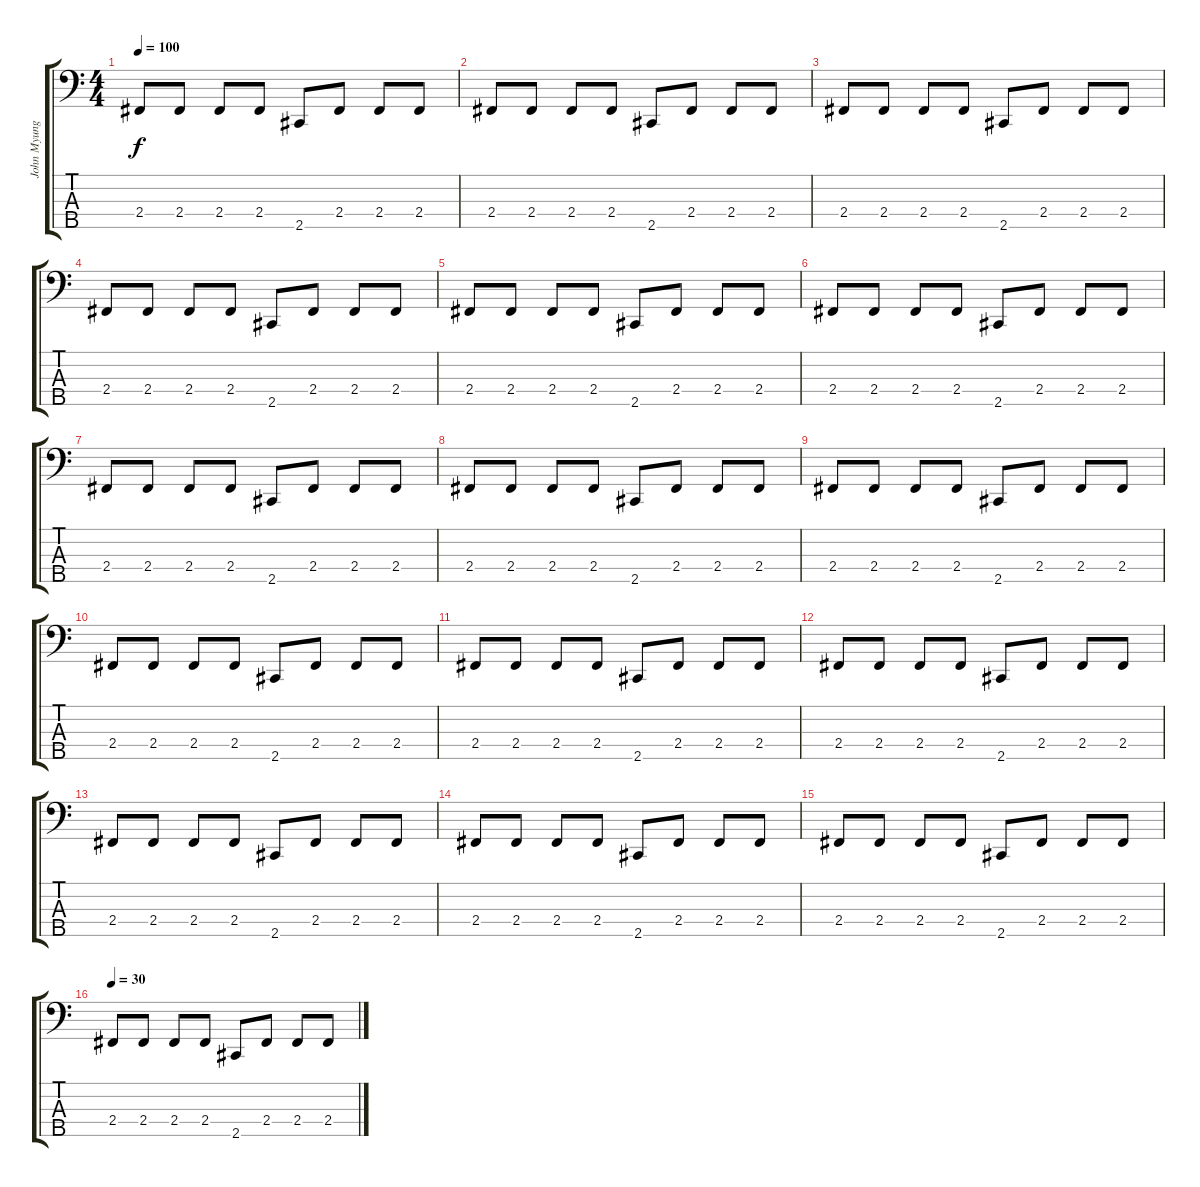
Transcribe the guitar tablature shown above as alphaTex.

\track ("John Myung" "John Myung") {instrument electricbassfinger}
\staff {score tabs}
\tuning (G2 D2 A1 E1 B0) {hide}
\ts (4 4)
\tempo 100
\clef f4
\ks c
2.4.8{dy f} 2.4.8 2.4.8 2.4.8 2.5.8 2.4.8 2.4.8 2.4.8 |
2.4.8 2.4.8 2.4.8 2.4.8 2.5.8 2.4.8 2.4.8 2.4.8 |
2.4.8 2.4.8 2.4.8 2.4.8 2.5.8 2.4.8 2.4.8 2.4.8 |
2.4.8 2.4.8 2.4.8 2.4.8 2.5.8 2.4.8 2.4.8 2.4.8 |
2.4.8 2.4.8 2.4.8 2.4.8 2.5.8 2.4.8 2.4.8 2.4.8 |
2.4.8 2.4.8 2.4.8 2.4.8 2.5.8 2.4.8 2.4.8 2.4.8 |
2.4.8 2.4.8 2.4.8 2.4.8 2.5.8 2.4.8 2.4.8 2.4.8 |
2.4.8 2.4.8 2.4.8 2.4.8 2.5.8 2.4.8 2.4.8 2.4.8 |
2.4.8 2.4.8 2.4.8 2.4.8 2.5.8 2.4.8 2.4.8 2.4.8 |
2.4.8 2.4.8 2.4.8 2.4.8 2.5.8 2.4.8 2.4.8 2.4.8 |
2.4.8 2.4.8 2.4.8 2.4.8 2.5.8 2.4.8 2.4.8 2.4.8 |
2.4.8 2.4.8 2.4.8 2.4.8 2.5.8 2.4.8 2.4.8 2.4.8 |
2.4.8 2.4.8 2.4.8 2.4.8 2.5.8 2.4.8 2.4.8 2.4.8 |
2.4.8 2.4.8 2.4.8 2.4.8 2.5.8 2.4.8 2.4.8 2.4.8 |
2.4.8 2.4.8 2.4.8 2.4.8 2.5.8 2.4.8 2.4.8 2.4.8 |
\tempo 30
2.4.8 2.4.8 2.4.8 2.4.8 2.5.8 2.4.8 2.4.8 2.4.8
